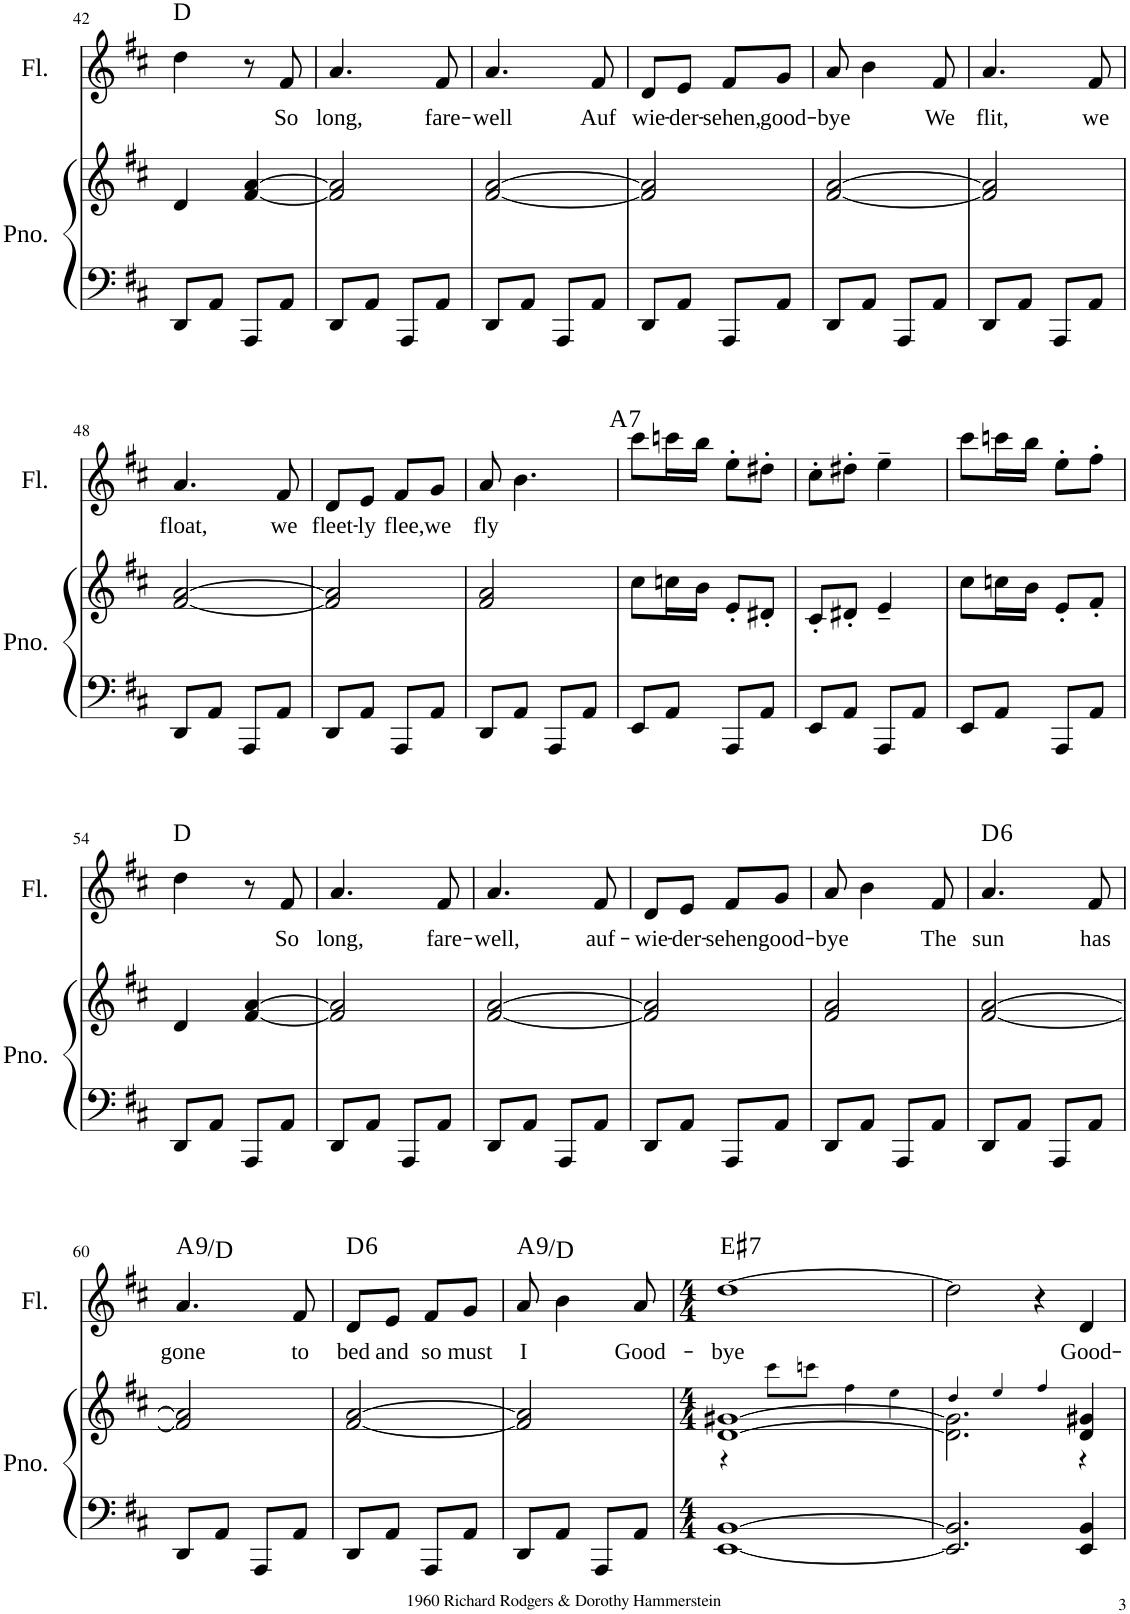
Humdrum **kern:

**kern	**kern	**kern	**text	**harte
*part2	*part2	*part1	*part1	*part1
*staff3	*staff2	*staff1	*staff1	*
*I"Piano	*	*I"Flute	*	*
*I'Pno.	*	*I'Fl.	*	*
!!LO:PB:g=z
*clefF4	*clefG2	*clefG2	*	*
*k[f#c#]	*k[f#c#]	*k[f#c#]	*	*
*M2/4	*M2/4	*M2/4	*	*
=42	=42	=42	=42	=42
8DD/L	4d/	4dd\	.	D:maj
8AA/J	.	.	.	.
8AAA/L	[4f#/ [4a/	8r	.	.
!	!	!	!LO:LY:b	!
8AA/J	.	8f#/	So	.
=43	=43	=43	=43	=43
!	!	!	!LO:LY:b	!
8DD/L	2f#/] 2a/]	4.a/	long,	.
8AA/J	.	.	.	.
8AAA/L	.	.	.	.
!	!	!	!LO:LY:b	!
8AA/J	.	8f#/	fare-	.
=44	=44	=44	=44	=44
!	!	!	!LO:LY:b	!
8DD/L	[2f#/ [2a/	4.a/	-well	.
8AA/J	.	.	.	.
8AAA/L	.	.	.	.
!	!	!	!LO:LY:b	!
8AA/J	.	8f#/	Auf	.
=45	=45	=45	=45	=45
!	!	!	!LO:LY:b	!
8DD/L	2f#/] 2a/]	8d/L	wie-	.
!	!	!	!LO:LY:b	!
8AA/J	.	8e/J	-der-	.
!	!	!	!LO:LY:b	!
8AAA/L	.	8f#/L	-sehen,	.
!	!	!	!LO:LY:b	!
8AA/J	.	8g/J	good-	.
=46	=46	=46	=46	=46
!	!	!	!LO:LY:b	!
8DD/L	[2f#/ [2a/	8a/	-bye	.
8AA/J	.	4b\	.	.
8AAA/L	.	.	.	.
!	!	!	!LO:LY:b	!
8AA/J	.	8f#/	We	.
=47	=47	=47	=47	=47
!	!	!	!LO:LY:b	!
8DD/L	2f#/] 2a/]	4.a/	flit,	.
8AA/J	.	.	.	.
8AAA/L	.	.	.	.
!	!	!	!LO:LY:b	!
8AA/J	.	8f#/	we	.
!!LO:LB:g=z
=48	=48	=48	=48	=48
!	!	!	!LO:LY:b	!
8DD/L	[2f#/ [2a/	4.a/	float,	.
8AA/J	.	.	.	.
8AAA/L	.	.	.	.
!	!	!	!LO:LY:b	!
8AA/J	.	8f#/	we	.
=49	=49	=49	=49	=49
!	!	!	!LO:LY:b	!
8DD/L	2f#/] 2a/]	8d/L	fleet-	.
!	!	!	!LO:LY:b	!
8AA/J	.	8e/J	-ly	.
!	!	!	!LO:LY:b	!
8AAA/L	.	8f#/L	flee,	.
!	!	!	!LO:LY:b	!
8AA/J	.	8g/J	we	.
=50	=50	=50	=50	=50
!	!	!	!LO:LY:b	!
8DD/L	2f#/ 2a/	8a/	fly	.
8AA/J	.	4.b\	.	.
8AAA/L	.	.	.	.
8AA/J	.	.	.	.
=51	=51	=51	=51	=51
!	!	!	!	!LO:H:kt=7
8EE/L	8cc#\L	8ccc#\L	.	A:7
8AA/J	16ccn\L	16cccn\L	.	.
.	16b\JJ	16bb\JJ	.	.
8AAA/L	8e'/L	8ee'\L	.	.
8AA/J	8d#X'/J	8dd#X'\J	.	.
=52	=52	=52	=52	=52
8EE/L	8c#'/L	8cc#'\L	.	.
8AA/J	8d#X'/J	8dd#X'\J	.	.
8AAA/L	4e~/	4ee~\	.	.
8AA/J	.	.	.	.
=53	=53	=53	=53	=53
8EE/L	8cc#\L	8ccc#\L	.	.
8AA/J	16ccn\L	16cccn\L	.	.
.	16b\JJ	16bb\JJ	.	.
8AAA/L	8e'/L	8ee'\L	.	.
8AA/J	8f#'/J	8ff#'\J	.	.
!!LO:LB:g=z
=54	=54	=54	=54	=54
8DD/L	4d/	4dd\	.	D:maj
8AA/J	.	.	.	.
8AAA/L	[4f#/ [4a/	8r	.	.
!	!	!	!LO:LY:b	!
8AA/J	.	8f#/	So	.
=55	=55	=55	=55	=55
!	!	!	!LO:LY:b	!
8DD/L	2f#/] 2a/]	4.a/	long,	.
8AA/J	.	.	.	.
8AAA/L	.	.	.	.
!	!	!	!LO:LY:b	!
8AA/J	.	8f#/	fare-	.
=56	=56	=56	=56	=56
!	!	!	!LO:LY:b	!
8DD/L	[2f#/ [2a/	4.a/	-well,	.
8AA/J	.	.	.	.
8AAA/L	.	.	.	.
!	!	!	!LO:LY:b	!
8AA/J	.	8f#/	auf-	.
=57	=57	=57	=57	=57
!	!	!	!LO:LY:b	!
8DD/L	2f#/] 2a/]	8d/L	-wie-	.
!	!	!	!LO:LY:b	!
8AA/J	.	8e/J	-der-	.
!	!	!	!LO:LY:b	!
8AAA/L	.	8f#/L	-sehen	.
!	!	!	!LO:LY:b	!
8AA/J	.	8g/J	good-	.
=58	=58	=58	=58	=58
!	!	!	!LO:LY:b	!
8DD/L	2f#/ 2a/	8a/	-bye	.
8AA/J	.	4b\	.	.
8AAA/L	.	.	.	.
!	!	!	!LO:LY:b	!
8AA/J	.	8f#/	The	.
=59	=59	=59	=59	=59
!	!	!	!LO:LY:b	!LO:H:kt=6
8DD/L	[2f#/ [2a/	4.a/	sun	D:maj6
8AA/J	.	.	.	.
8AAA/L	.	.	.	.
!	!	!	!LO:LY:b	!
8AA/J	.	8f#/	has	.
!!LO:LB:g=z
=60	=60	=60	=60	=60
!	!	!	!LO:LY:b	!LO:H:kt=9
8DD/L	2f#/] 2a/]	4.a/	gone	A:9/4
8AA/J	.	.	.	.
8AAA/L	.	.	.	.
!	!	!	!LO:LY:b	!
8AA/J	.	8f#/	to	.
=61	=61	=61	=61	=61
!	!	!	!LO:LY:b	!LO:H:kt=6
8DD/L	[2f#/ [2a/	8d/L	bed	D:maj6
!	!	!	!LO:LY:b	!
8AA/J	.	8e/J	and	.
!	!	!	!LO:LY:b	!
8AAA/L	.	8f#/L	so	.
!	!	!	!LO:LY:b	!
8AA/J	.	8g/J	must	.
=62	=62	=62	=62	=62
!	!	!	!LO:LY:b	!LO:H:kt=9
8DD/L	2f#/] 2a/]	8a/	I	A:9/4
8AA/J	.	4b\	.	.
8AAA/L	.	.	.	.
!	!	!	!LO:LY:b	!
8AA/J	.	8a/	Good-	.
=63	=63	=63	=63	=63
*M4/4	*M4/4	*M4/4	*	*
*	*^	*	*	*
!	!	!	!	!LO:LY:b	!LO:H:kt=7
[1EE [1BB	[1d [1g#X	4r	[1dd	-bye	E#:7
.	.	8ccc#!\L	.	.	.
.	.	8cccn!\J	.	.	.
.	.	4ff#!\	.	.	.
.	.	4ee!\	.	.	.
=64	=64	=64	=64	=64	=64
2.EE/] 2.BB/]	2.d\] 2.g#\]	4dd!/	2dd\]	.	.
.	.	4ee!/	.	.	.
.	.	4ff#!/	4r	.	.
!	!	!	!	!LO:LY:b	!
4EE/ 4BB/	4d/ 4g#X/	4r	4d/	Good-	.
*	*v	*v	*	*	*
=	=	=	=	=
*-	*-	*-	*-	*-
